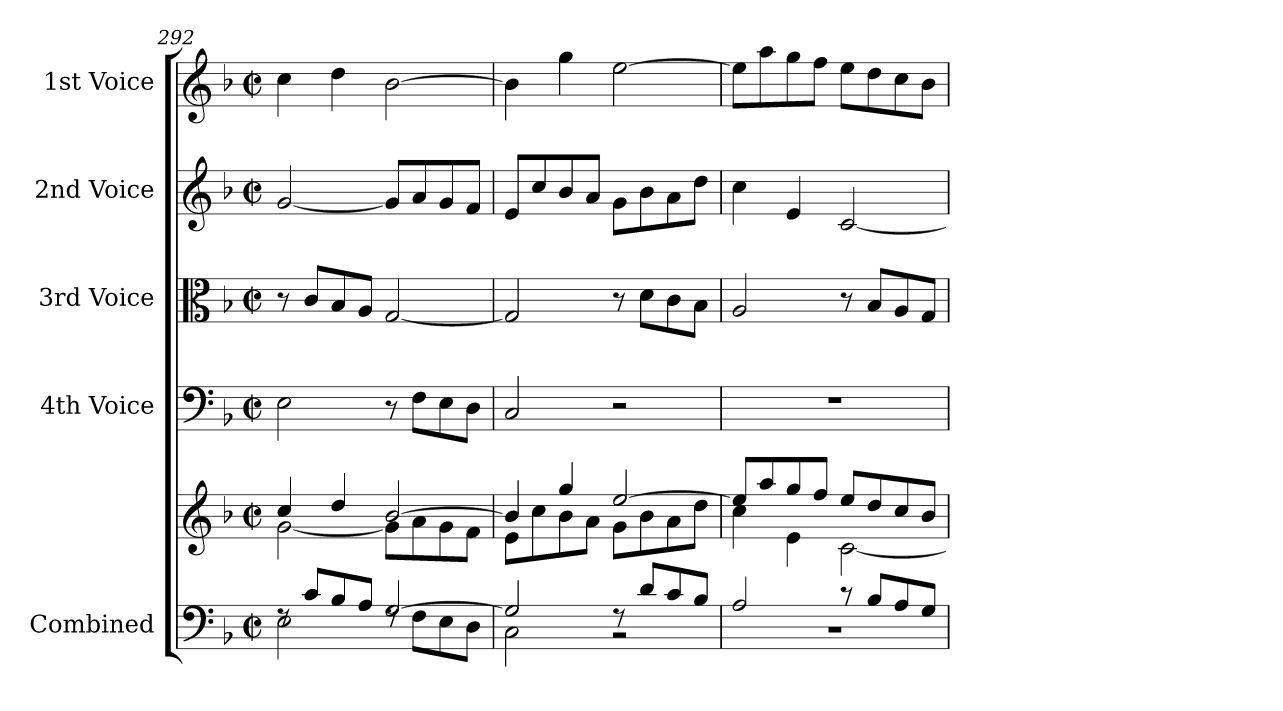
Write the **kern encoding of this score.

**kern	**kern	**kern	**kern	**kern	**kern
*part5	*part5	*part4	*part3	*part2	*part1
*staff6	*staff5	*staff4	*staff3	*staff2	*staff1
*I"Combined	*	*I"4th Voice	*I"3rd Voice	*I"2nd Voice	*I"1st Voice
*clefF4	*clefG2	*clefF4	*clefC3	*clefG2	*clefG2
*k[b-]	*k[b-]	*k[b-]	*k[b-]	*k[b-]	*k[b-]
*M2/2	*M2/2	*M2/2	*M2/2	*M2/2	*M2/2
*met(c|)	*met(c|)	*met(c|)	*met(c|)	*met(c|)	*met(c|)
=292	=292	=292	=292	=292	=292
*^	*^	*	*	*	*
8rF	2E\	4cc/	[2g\	2E\	8r	[2g/	4cc\
8c/L	.	.	.	.	8c/L	.	.
8B-/	.	4dd/	.	.	8B-/	.	4dd\
8A/J	.	.	.	.	8A/J	.	.
[2G/	8rF	[2b-/	8g\L]	8r	[2G/	8g/L]	[2b-\
.	8F\L	.	8a\	8F\L	.	8a/	.
.	8E\	.	8g\	8E\	.	8g/	.
.	8D\J	.	8f\J	8D\J	.	8f/J	.
!!LO:LB:g=z
=293	=293	=293	=293	=293	=293	=293	=293
2G/]	2C\	4b-/]	8e\L	2C/	2G/]	8e/L	4b-\]
.	.	.	8cc\	.	.	8cc/	.
.	.	4gg/	8b-\	.	.	8b-/	4gg\
.	.	.	8a\J	.	.	8a/J	.
8rF	2r	[2ee/	8g\L	2r	8r	8g\L	[2ee\
8d/L	.	.	8b-\	.	8d\L	8b-\	.
8c/	.	.	8a\	.	8c\	8a\	.
8B-/J	.	.	8dd\J	.	8B-\J	8dd\J	.
=294	=294	=294	=294	=294	=294	=294	=294
2A/	1r	8ee/L]	4cc\	1r	2A/	4cc\	8ee\L]
.	.	8aa/	.	.	.	.	8aa\
.	.	8gg/	4e\	.	.	4e/	8gg\
.	.	8ff/J	.	.	.	.	8ff\J
8r	.	8ee/L	[2c\	.	8r	[2c/	8ee\L
8B-/L	.	8dd/	.	.	8B-/L	.	8dd\
8A/	.	8cc/	.	.	8A/	.	8cc\
8G/J	.	8b-/J	.	.	8G/J	.	8b-\J
*v	*v	*	*	*	*	*	*
*	*v	*v	*	*	*	*
=	=	=	=	=	=
*-	*-	*-	*-	*-	*-
